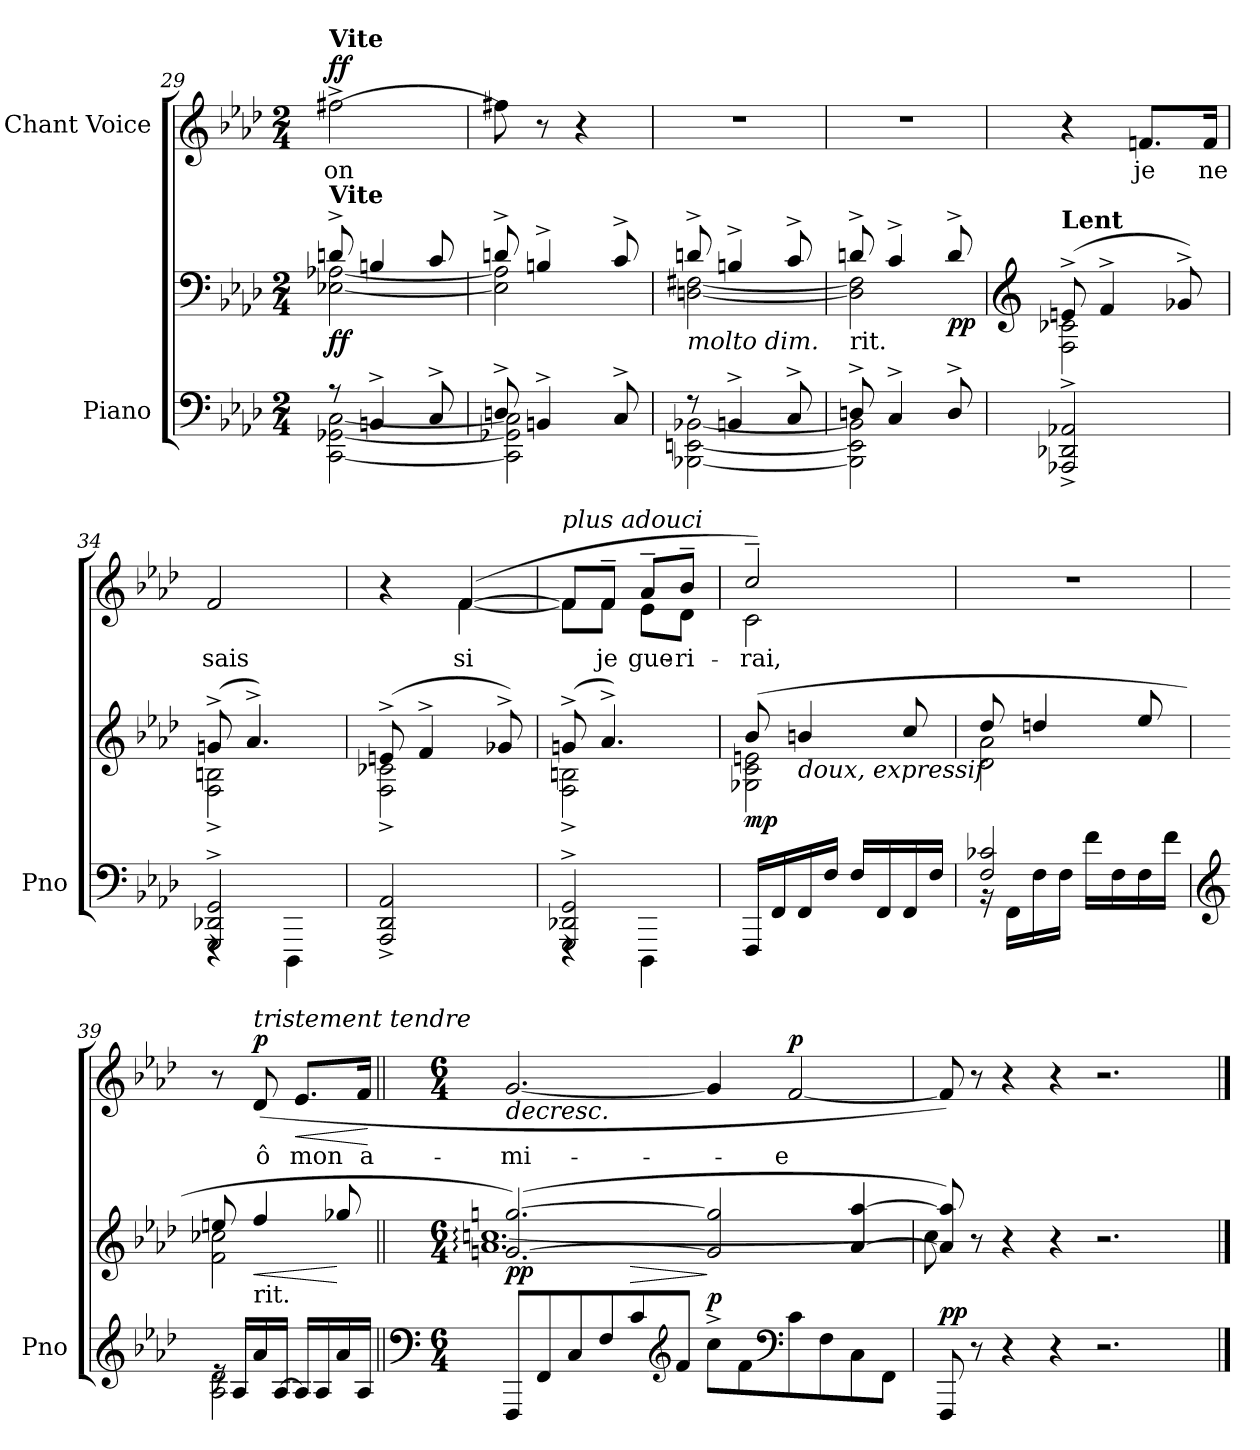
**kern	**kern	**dynam	**kern	**text	**dynam
*part2	*part2	*part2	*part1	*part1	*part1
*staff3	*staff2	*staff2/3	*staff1	*staff1	*staff1
*I"Piano	*	*	*I"Chant Voice	*	*
*I'Pno	*	*	*	*	*
*clefF4	*clefF4	*	*clefG2	*	*
*k[b-e-a-d-]	*k[b-e-a-d-]	*	*k[b-e-a-d-]	*	*
*M2/4	*M2/4	*	*M2/4	*	*
=29	=29	=29	=29	=29	=29
*^	*^	*	*	*	*
!	!	!	!	!	!LO:TX:a:B:t=Vite	!	!
!	!	!LO:TX:a:B:t=Vite	!	!	!	!	!
!	!	!	!	!LO:DY:b	!	!LO:LY:b	!LO:DY:a
8r	[2CC\ [2GG-X\ [2C\	8dn^/	[2E-X\ [2A-X\	ff	[2ff#X^\	-on	ff
4BBn^/	.	4Bn/	.	.	.	.	.
8C^/	.	8c/	.	.	.	.	.
!!LO:LB:g=z
=30	=30	=30	=30	=30	=30	=30	=30
8Dn^/	2CC\] 2GG-X\] 2C\]	8dn^/	2E-\] 2A-\]	.	8ff#X\]	.	.
4BBn^/	.	4Bn^/	.	.	8r	.	.
.	.	.	.	.	4r	.	.
8C^/	.	8c^/	.	.	.	.	.
=31	=31	=31	=31	=31	=31	=31	=31
*	*	*	*	*	*MM104	*	*
!	!	!LO:TX:b:i:t=molto dim.	!	!	!	!	!
8r	[2BBB-X\ [2EEn\ [2BB-X\	8dn^/	[2Dn\ [2F#X\	.	2r	.	.
4BBn^/	.	4Bn^/	.	.	.	.	.
8C^/	.	8c^/	.	.	.	.	.
=32	=32	=32	=32	=32	=32	=32	=32
*	*	*	*	*	*MM90	*	*
!	!	!LO:TX:b:t=rit.	!	!	!	!	!
*	*	*	*	*	*^	*	*
*	*	*	*	*	*	*^	*	*
8Dn^/	2BBB-\] 2EE\] 2BB-\]	8dn^/	2D\] 2F#\]	.	2r	8ryy	4.ryy	.	.
*	*	*	*	*	*MM70	*	*	*	*
4C^/	.	4c^/	.	.	.	4.ryy	.	.	.
*	*	*	*	*	*MM50	*	*	*	*
!	!	!	!	!LO:DY:b	!	!	!	!	!
8D^/	.	8d^/	.	pp	.	.	8ryy	.	.
*v	*v	*	*	*	*v	*v	*v	*	*
=33	=33	=33	=33	=33	=33	=33
*	*clefG2	*	*	*	*	*
*	*	*	*	*^	*	*
*	*	*	*	*	*^	*	*
!	!	!	!	!LO:TX:a:B:t=Lent	!	!	!	!
!	!LO:TX:a:B:t=Lent	!	!	!	!	!	!	!
!	!	!	!LO:DY:b	!	!	!	!	!
!	!	!	!LO:DY:n=1:b	!	!	!	!	!
*	*	*	*	*v	*v	*v	*	*
2AAA-X/^ 2DD-X/^ 2AA-X/^	(>8en^/	2F\^ 2c-X\^	p other-dynamics	4r	.	.
.	4f^/	.	.	.	.	.
!	!	!	!	!	!LO:LY:b	!LO:DY:a
!	!	!	!	!	!	!LO:DY:n=1:a
.	.	.	.	8.fn/L	je	p other-dynamics
.	8g-X^/)	.	.	.	.	.
!	!	!	!	!	!LO:LY:b	!
.	.	.	.	16f/Jk	ne	.
=34	=34	=34	=34	=34	=34	=34
*^	*	*	*	*	*	*
!	!	!	!	!	!	!LO:LY:b	!
2GGG/^ 2DD-X/^ 2GG/^	4rFFF	(>8gn^/	2F\^ 2Bn\^	.	2f/	sais	.
.	.	4.a-^/)	.	.	.	.	.
.	4DDD-\	.	.	.	.	.	.
*v	*v	*	*	*	*	*	*
!!LO:LB:g=z
=35	=35	=35	=35	=35	=35	=35
*	*	*	*	*^	*	*
2AAA-/^ 2DD-/^ 2AA-/^	(>8en^/	2F\^ 2c-X\^	.	4r	4rgyy	.	.
.	4f^/	.	.	.	.	.	.
!	!	!	!	!	!	!LO:LY:b	!
.	.	.	.	(>[4f/	[4f\	si	.
.	8g-X^/)	.	.	.	.	.	.
=36	=36	=36	=36	=36	=36	=36	=36
*	*	*	*	*MM50	*	*	*
*^	*	*	*	*	*	*	*
!	!	!	!	!	!LO:TX:a:i:t=plus adouci	!	!	!
2GGG/^ 2DD-X/^ 2GG/^	4rFFF	(>8gn^/	2F\^ 2Bn\^	.	8f/L]	8f\L]	.	.
!	!	!	!	!	!	!	!LO:LY:b	!
.	.	4.a-^/)	.	.	8f~/J	8f\J	je	.
!	!	!	!	!	!	!	!LO:LY:b	!
.	4DDD-\	.	.	.	8a-~/L	8e-\L	gue-	.
!	!	!	!	!	!	!	!LO:LY:b	!
.	.	.	.	.	8b-~/J	8d-\J	-ri-	.
*v	*v	*	*	*	*	*	*	*
=37	=37	=37	=37	=37	=37	=37	=37
!	!	!	!LO:DY:b	!	!	!LO:LY:b	!
16FFF/LL	(>8b-/	2G-X\ 2c\ 2en\	mp	2cc~/)	2c\	-rai,	.
16FF/	.	.	.	.	.	.	.
!	!LO:TX:b:i:t=doux, expressif	!	!	!	!	!	!
16FF/	4bn/	.	.	.	.	.	.
16F/JJ	.	.	.	.	.	.	.
16F/LL	.	.	.	.	.	.	.
16FF/	.	.	.	.	.	.	.
16FF/	8cc/	.	.	.	.	.	.
16F/JJ	.	.	.	.	.	.	.
*	*	*	*	*v	*v	*	*
=38	=38	=38	=38	=38	=38	=38
*^	*	*	*	*	*	*
2F/ 2c-X/	16rBB	8dd-/	2d-\ 2a-\	.	2r	.	.
.	16FF\LL	.	.	.	.	.	.
.	16F\	4ddn/	.	.	.	.	.
.	16F\JJ	.	.	.	.	.	.
.	16f\LL	.	.	.	.	.	.
.	16F\	.	.	.	.	.	.
.	16F\	8ee-/	.	.	.	.	.
.	16f\JJ	.	.	.	.	.	.
!!LO:LB:g=z
=39	=39	=39	=39	=39	=39	=39	=39
*clefG2	*	*	*	*	*	*	*
*	*	*	*	*	*MM46	*	*
16re	2A-\ 2d-\	8een/	2f\ 2cc-X\	.	8r	.	.
16A-/LL	.	.	.	.	.	.	.
!	!	!	!	!	!LO:TX:a:i:t=tristement tendre	!	!
!	!	!LO:TX:b:t=rit.	!	!	!	!	!
!	!	!	!	!LO:HP:b	!	!LO:LY:b	!LO:DY:a
16a-/	.	4ff/	.	<	(>8d-/	ô	p
[16A-/JJ	.	.	.	.	.	.	.
!	!	!	!	!	!	!LO:LY:b	!LO:HP:b
16A-/LL]	.	.	.	.	8.e-/L	mon	<
16A-/	.	.	.	.	.	.	.
16a-/	.	8gg-X/	.	[	.	.	.
!	!	!	!	!	!	!LO:LY:b	!
16A-/JJ	.	.	.	.	16f/Jk	a-	.
*v	*v	*	*	*	*	*	*
*	*v	*v	*	*	*	*
.	.	.	.	.	[
=40||	=40||	=40||	=40||	=40||	=40||
*clefF4	*	*	*	*	*
*M6/4	*M6/4	*	*M6/4	*	*
*	*^	*	*	*	*
*	*	*^	*	*	*	*
!	!	!	!	!LO:DY:b	!	!LO:LY:b	!LO:HP:b
*	*	*	*	*	*^	*	*
8FFF/L	(>[2.gn/ [2.ggn/)	1.a-: [1.ccn:	4ryy	pp	[2.g/	4reyy	-mi-	>
8FF/	.	.	.	.	.	.	.	.
8C/	.	.	4ryy	.	.	4reyy	.	.
8F/	.	.	.	.	.	.	.	.
!	!	!	!	!LO:HP:b	!	!	!	!
8c/	.	.	4ryy	>	.	4reyy	.	.
*clefG2	*	*	*	*	*	*	*	*
8f/J	.	.	.	.	.	.	.	.
!	!	!	!	!LO:DY:n=1:a=2	!	!	!	!
8cc^\L	2g/] 2gg/]	.	4ryy	] p	4g/]	4reyy	.	.
8f\	.	.	.	.	.	.	.	.
*clefF4	*	*	*	*	*	*	*	*
!	!	!	!	!	!	!	!LO:LY:b	!LO:DY:a
8c\	.	.	4ryy	.	[2f/	4reyy	-e	p
8F\	.	.	.	.	.	.	.	.
8C\	[4a-/ [4aa-/	.	4ryy	.	.	4reyy	.	]
8FF\J	.	.	.	.	.	.	.	.
*	*	*v	*v	*	*	*	*	*
*	*	*	*	*v	*v	*	*
=41	=41	=41	=41	=41	=41	=41
!	!	!	!LO:DY:a=2	!	!	!
8FFF/	8a-/] 8aa-/])	8cc\]	pp	8f/])	.	.
8r	8r	1ryy	.	8r	.	.
4r	4r	.	.	4r	.	.
4r	4r	.	.	4r	.	.
2.r	2.r	.	.	2.r	.	.
.	.	4.ryy	.	.	.	.
*	*v	*v	*	*	*	*
==	==	==	==	==	==
*-	*-	*-	*-	*-	*-
